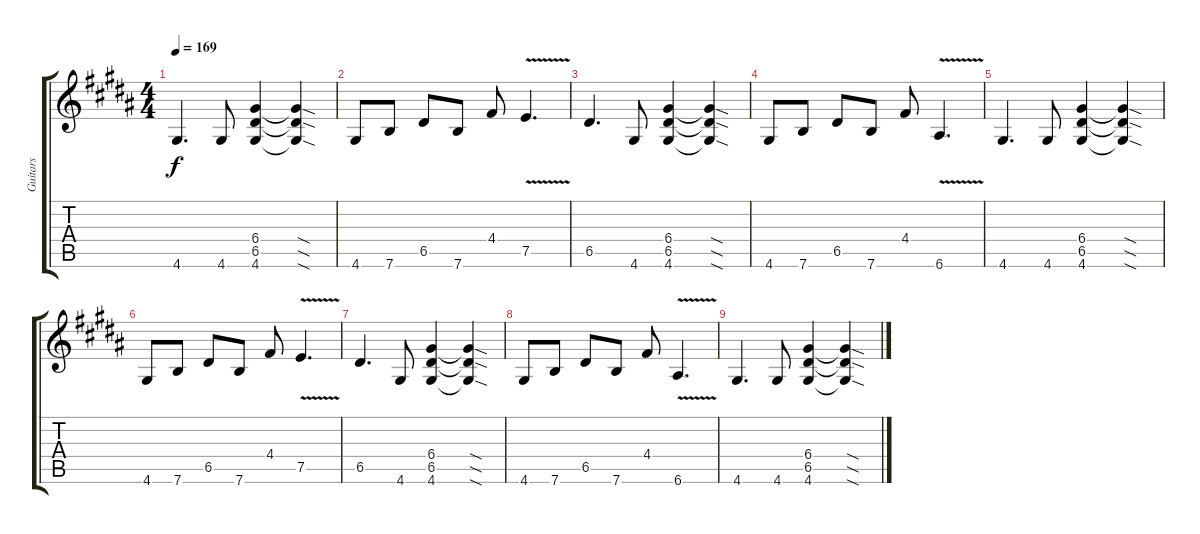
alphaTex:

\track ("Guitars" "Guitars") {instrument overdrivenguitar}
\staff {score tabs}
\tuning (E4 B3 G3 D3 A2 E2) {hide}
\ts (4 4)
\tempo 169
\clef g2
\ks g#minor
4.6.4{d dy f} 4.6.8 (6.4 6.5 4.6).4 (6.4{sod t} 6.5{sod t} 4.6{sod t}).4 |
4.6.8 7.6.8 6.5.8 7.6.8 4.4.8 7.5{v}.4{d} |
6.5.4{d} 4.6.8 (6.4 6.5 4.6).4 (6.4{sod t} 6.5{sod t} 4.6{sod t}).4 |
4.6.8 7.6.8 6.5.8 7.6.8 4.4.8 6.6{v}.4{d} |
4.6.4{d} 4.6.8 (6.4 6.5 4.6).4 (6.4{sod t} 6.5{sod t} 4.6{sod t}).4 |
4.6.8 7.6.8 6.5.8 7.6.8 4.4.8 7.5{v}.4{d} |
6.5.4{d} 4.6.8 (6.4 6.5 4.6).4 (6.4{sod t} 6.5{sod t} 4.6{sod t}).4 |
4.6.8 7.6.8 6.5.8 7.6.8 4.4.8 6.6{v}.4{d} |
4.6.4{d} 4.6.8 (6.4 6.5 4.6).4 (6.4{sod t} 6.5{sod t} 4.6{sod t}).4
